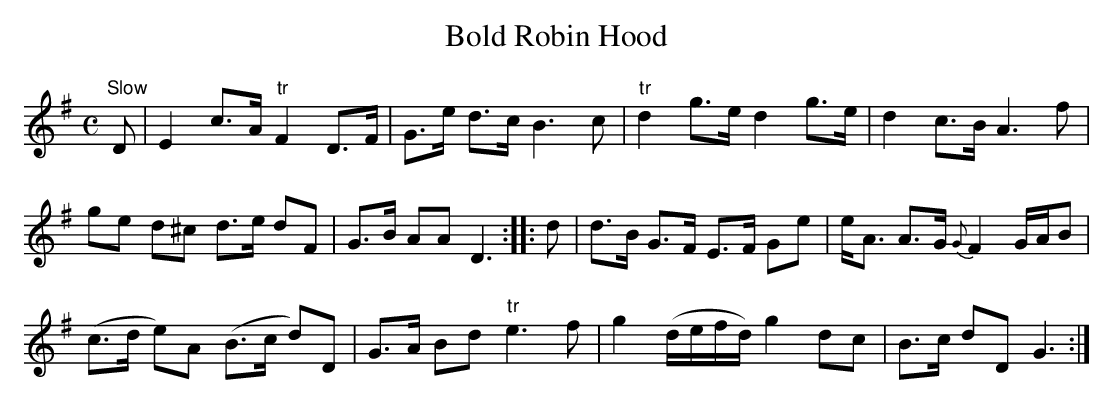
X:1
T:Bold Robin Hood
M:C
K:G major
"Slow" D|\
E2 c>A "tr"F2 D>F| G>e d>c B3c| "tr"d2 g>e d2 g>e| d2 c>B A3f|
ge d^c d>e dF| G>B AA D3::\
d|\
d>B G>F E>F Ge| e<A A>G {G}F2 G/A/B|
(c>d e)A (B>c d)D | G>A Bd "tr"e3f|\
g2 (d/e/f/d/) g2 dc| B>c dD G3:|
